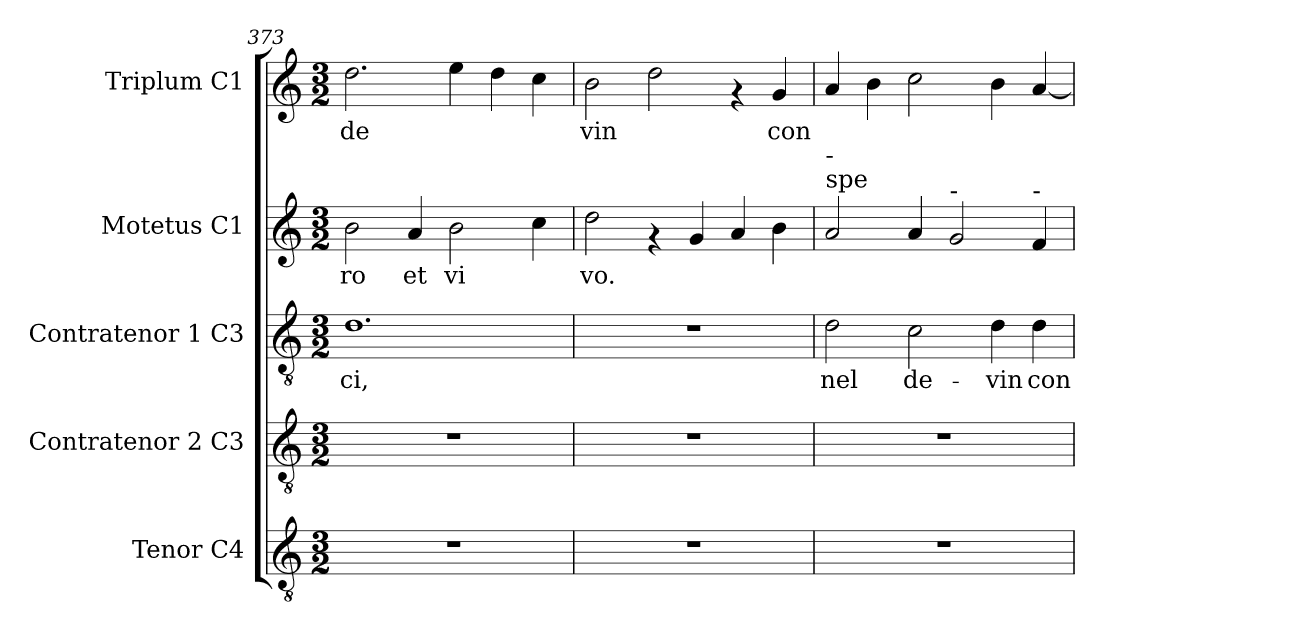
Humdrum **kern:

**kern	**kern	**kern	**text	**kern	**text	**kern	**text
*part5	*part4	*part3	*part3	*part2	*part2	*part1	*part1
*staff5	*staff4	*staff3	*staff3	*staff2	*staff2	*staff1	*staff1
*I"Tenor  C4	*I"Contratenor 2  C3	*I"Contratenor 1  C3	*	*I"Motetus  C1	*	*I"Triplum  C1	*
*I'T	*I'Ct2	*I'Ct1	*	*I'Mot	*	*I'Tr	*
*clefGv2	*clefGv2	*clefGv2	*	*clefG2	*	*clefG2	*
*k[]	*k[]	*k[]	*	*k[]	*	*k[]	*
*C:	*C:	*C:	*	*C:	*	*C:	*
*M3/2	*M3/2	*M3/2	*	*M3/2	*	*M3/2	*
=373	=373	=373	=373	=373	=373	=373	=373
!	!	!	!LO:LY:b:cj	!	!LO:LY:b:cj	!	!LO:LY:b:cj
1.r	1.r	1.d	-ci,	2b\	-ro	2.dd\	de-
!	!	!	!	!	!LO:LY:b:cj	!	!
.	.	.	.	4a/	et	.	.
!	!	!	!	!	!LO:LY:b:cj	!	!LO:LY:b:cj
.	.	.	.	2b\	vi-	4ee\	--
!	!	!	!	!	!	!	!LO:LY:b:cj
.	.	.	.	.	.	4dd\	--
!	!	!	!	!	!LO:LY:b:cj	!	!LO:LY:b:cj
.	.	.	.	4cc\	--	4cc\	--
=374	=374	=374	=374	=374	=374	=374	=374
!	!	!	!	!	!LO:LY:b:cj	!	!LO:LY:b:cj
1.r	1.r	1.r	.	2dd\	-vo.	2b\	-vin
!	!	!	!	!	!	!	!LO:LY:b:cj
.	.	.	.	4rf	.	2dd\	.
!	!	!	!	!	!LO:LY:b:cj	!	!
.	.	.	.	4g/	.	.	.
!	!	!	!	!	!LO:LY:b:cj	!	!
.	.	.	.	4a/	.	4rf	.
!	!	!	!	!	!LO:LY:b:cj	!	!LO:LY:b:cj
.	.	.	.	4b\	.	4g/	con-
!!LO:LB:g=z
=375	=375	=375	=375	=375	=375	=375	=375
!	!	!	!	!LO:TX:a:t=spe	!	!	!
!	!	!	!	!LO:TX:a:t=-	!	!	!
!	!	!	!LO:LY:b:cj	!	!LO:LY:b:cj	!	!LO:LY:b:cj
1.r	1.r	2d\	nel	2a/	.	4a/	--
!	!	!	!	!	!	!	!LO:LY:b:cj
.	.	.	.	.	.	4b\	--
!	!	!	!LO:LY:b:cj	!	!LO:LY:b:cj	!	!LO:LY:b:cj
.	.	2c\	de-	4a/	.	2cc\	--
!	!	!	!	!LO:TX:a:t=-	!	!	!
!	!	!	!	!	!LO:LY:b:cj	!	!
.	.	.	.	2g/	.	.	.
!	!	!	!LO:LY:b:cj	!	!	!	!LO:LY:b:cj
.	.	4d\	-vin	.	.	4b\	--
!	!	!	!	!LO:TX:a:t=-	!	!	!
!	!	!	!LO:LY:b:cj	!	!LO:LY:b:cj	!	!LO:LY:b:cj
.	.	4d\	con-	4f/	.	[<4a/	--
=	=	=	=	=	=	=	=
*-	*-	*-	*-	*-	*-	*-	*-
